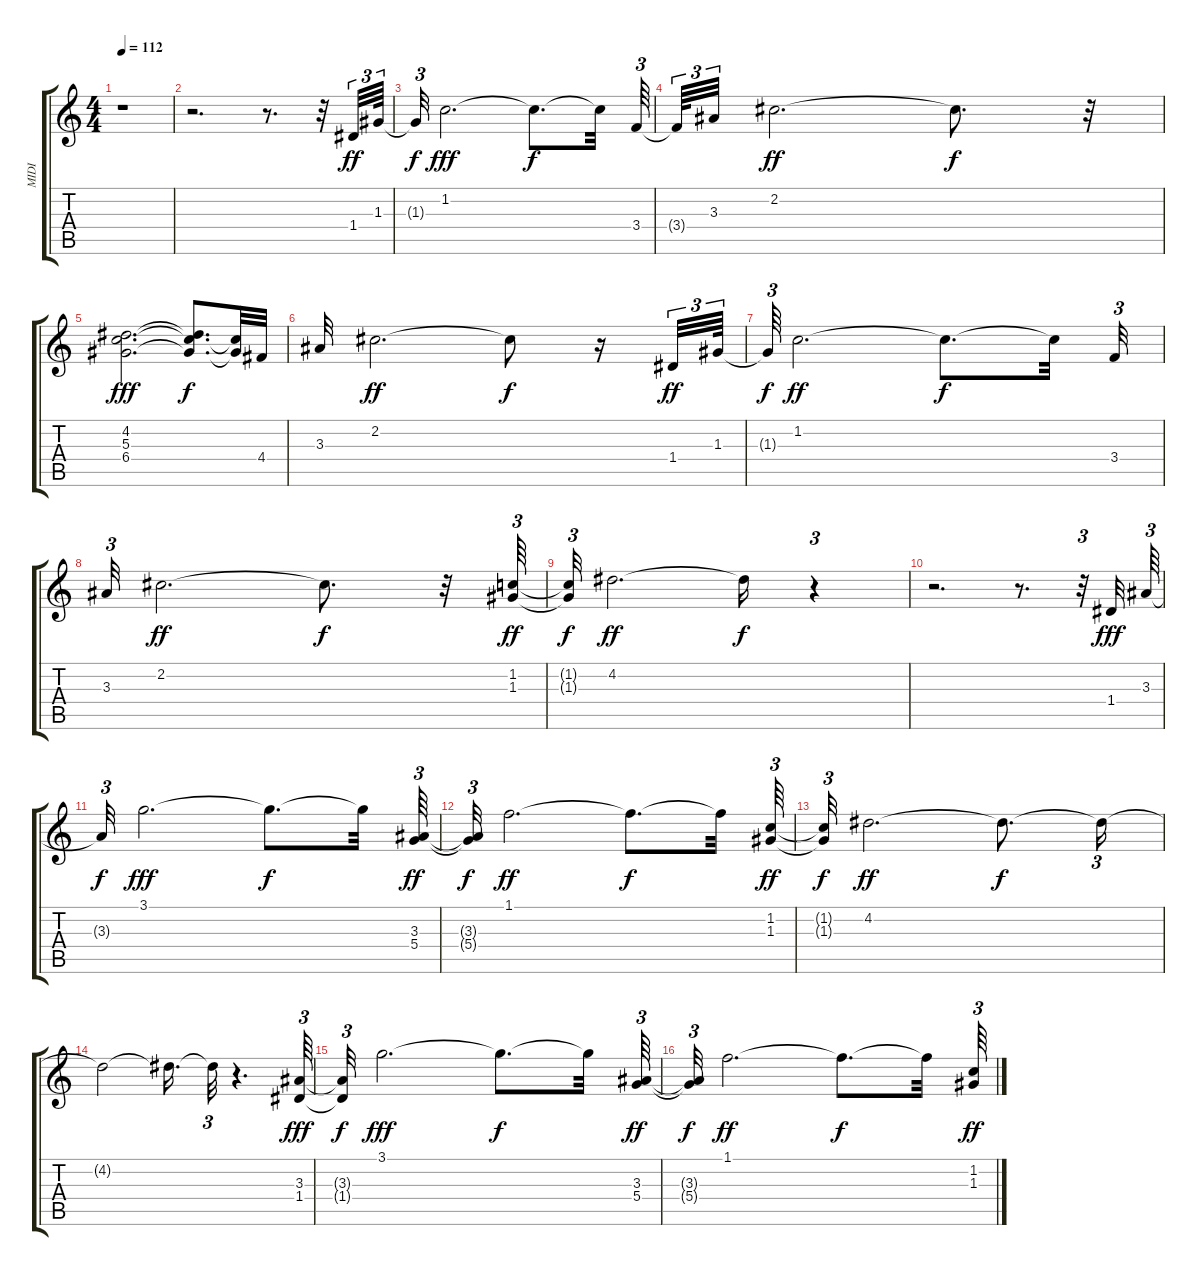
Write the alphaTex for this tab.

\track ("MIDI" "MIDI") {instrument electricguitarclean}
\staff {score tabs}
\tuning (E4 B3 G3 D3 A2 E2) {hide}
\ts (4 4)
\tempo 112
\clef g2
\ks c
r.1{dy f} |
r.2{d} r.8{d} r.32 1.4.32{tu (3 2) dy ff} 1.3.64{tu (3 2)} |
1.3{t}.32{tu (3 2) dy f} 1.2.2{d dy fff} 1.2{t}.8{d dy f} 1.2{t}.32 3.4.64{tu (3 2)} |
3.4{t}.64{tu (3 2)} 3.3.32{tu (3 2)} 2.2.2{d dy ff} 2.2{t}.8{d dy f} r.32 |
(4.2 5.3 6.4).2{d dy fff} (4.2{t} 5.3{t} 6.4{t}).8{d dy f} (5.3{t} 6.4{t}).32 4.4.32 |
3.3.32 2.2.2{d dy ff} 2.2{t}.8{dy f} r.16 1.4.32{tu (3 2) dy ff} 1.3.64{tu (3 2)} |
1.3{t}.64{tu (3 2) dy f} 1.2.2{d dy ff} 1.2{t}.8{d dy f} 1.2{t}.32 3.4.32{tu (3 2)} |
3.3.32{tu (3 2)} 2.2.2{d dy ff} 2.2{t}.8{d dy f} r.32 (1.2 1.3).64{tu (3 2) dy ff} |
(1.2{t} 1.3{t}).32{tu (3 2) dy f} 4.2.2{d dy ff} 4.2{t}.16{dy f} r.4{tu (3 2)} |
r.2{d} r.8{d} r.32{tu (3 2)} 1.4.32{dy fff} 3.3.64{tu (3 2)} |
3.3{t}.32{tu (3 2) dy f} 3.1.2{d dy fff} 3.1{t}.8{d dy f} 3.1{t}.32 (3.3 5.4).64{tu (3 2) dy ff} |
(3.3{t} 5.4{t}).32{tu (3 2) dy f} 1.1.2{d dy ff} 1.1{t}.8{d dy f} 1.1{t}.32 (1.2 1.3).64{tu (3 2) dy ff} |
(1.2{t} 1.3{t}).32{tu (3 2) dy f} 4.2.2{d dy ff} 4.2{t}.8{d dy f} 4.2{t}.16{tu (3 2)} |
4.2{t}.2 4.2{t}.16{d} 4.2{t}.32{tu (3 2)} r.4{d} (3.3 1.4).64{tu (3 2) dy fff} |
(3.3{t} 1.4{t}).32{tu (3 2) dy f} 3.1.2{d dy fff} 3.1{t}.8{d dy f} 3.1{t}.32 (3.3 5.4).64{tu (3 2) dy ff} |
(3.3{t} 5.4{t}).32{tu (3 2) dy f} 1.1.2{d dy ff} 1.1{t}.8{d dy f} 1.1{t}.32 (1.2 1.3).64{tu (3 2) dy ff}
